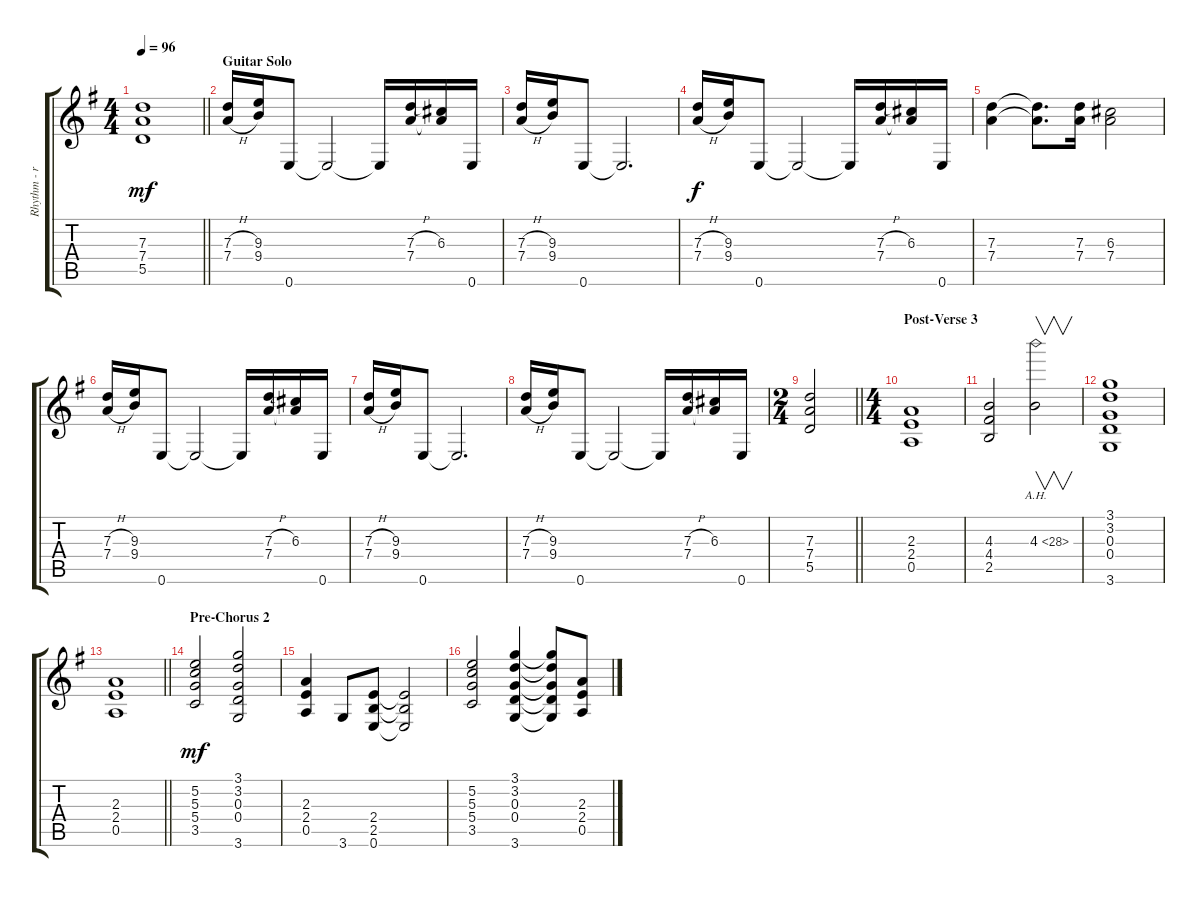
\track ("Rhythm - right" "Rhythm - r") {instrument distortionguitar}
\staff {score tabs}
\tuning (E4 B3 G3 D3 A2 E2) {hide}
\ts (4 4)
\tempo 96
\clef g2
\barLineRight lightlight
\ks g
(7.3{t} 7.4{t} 5.5{t}).1{dy mf} |
\section ("" "Guitar Solo")
(7.3{h} 7.4{h}).16 (9.3 9.4).16 0.6.8 0.6{t}.2 0.6{t}.16 (7.3{h} 7.4).16 (6.3 7.4{t}).16 0.6.16 |
(7.3{h} 7.4{h}).16 (9.3 9.4).16 0.6.8 0.6{t}.2{d} |
(7.3{h} 7.4{h}).16{dy f} (9.3 9.4).16 0.6.8 0.6{t}.2 0.6{t}.16 (7.3{h} 7.4).16 (6.3 7.4{t}).16 0.6.16 |
(7.3 7.4).4 (7.3{t} 7.4{t}).8{d} (7.3 7.4).16 (6.3 7.4).2 |
(7.3{h} 7.4{h}).16 (9.3 9.4).16 0.6.8 0.6{t}.2 0.6{t}.16 (7.3{h} 7.4).16 (6.3 7.4{t}).16 0.6.16 |
(7.3{h} 7.4{h}).16 (9.3 9.4).16 0.6.8 0.6{t}.2{d} |
(7.3{h} 7.4{h}).16 (9.3 9.4).16 0.6.8 0.6{t}.2 0.6{t}.16 (7.3{h} 7.4).16 (6.3 7.4{t}).16 0.6.16 |
\ts (2 4)
\barLineRight lightlight
(7.3 7.4 5.5).2 |
\ts (4 4)
\section ("" "Post-Verse 3")
(2.3 2.4 0.5).1 |
(4.3 4.4 2.5).2 4.3{ah 24}.2{v} |
(3.1 3.2 0.3 0.4 3.6).1 |
\barLineRight lightlight
(2.3 2.4 0.5).1 |
\section ("" "Pre-Chorus 2")
(5.2 5.3 5.4 3.5).2{dy mf} (3.1 3.2 0.3 0.4 3.6).2 |
(2.3 2.4 0.5).4 3.6.8 (2.4 2.5 0.6).8 (2.4{t} 2.5{t} 0.6{t}).2 |
(5.2 5.3 5.4 3.5).2 (3.1 3.2 0.3 0.4 3.6).4 (3.1{t} 3.2{t} 0.3{t} 0.4{t} 3.6{t}).8 (2.3 2.4 0.5).8
